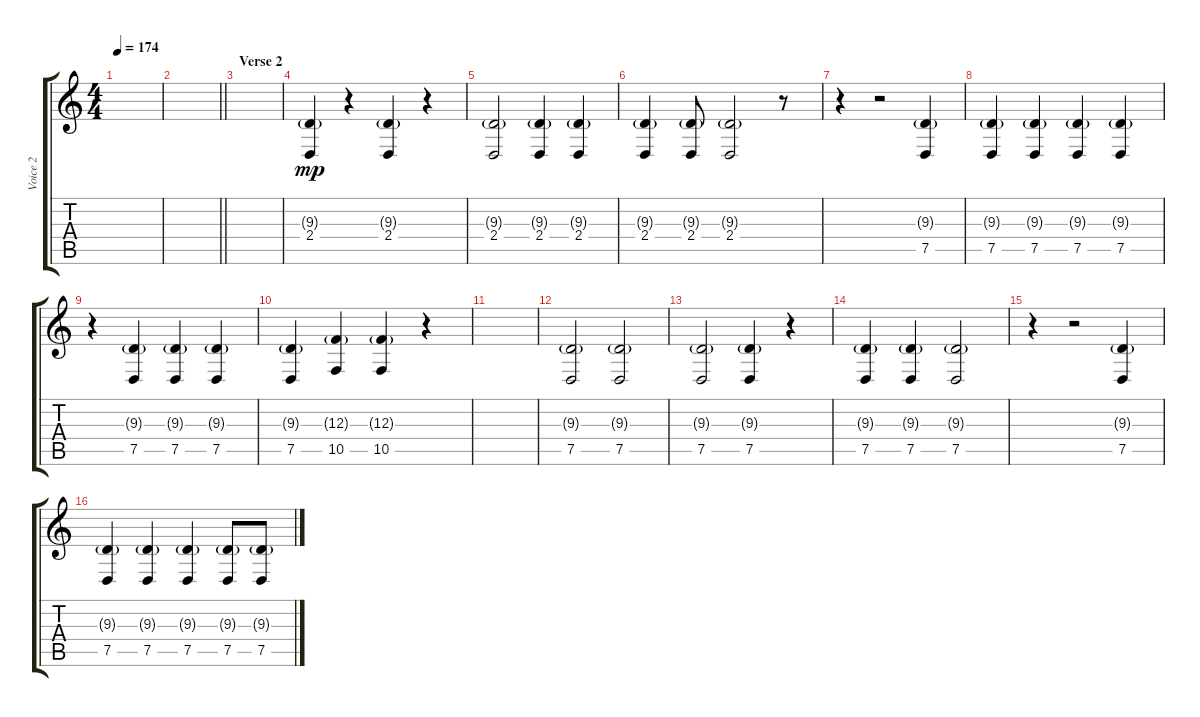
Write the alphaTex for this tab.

\track ("Voice 2" "Voice 2") {instrument lead2sawtooth}
\staff {score tabs}
\tuning (D4 A3 F3 C3 G2 C2) {hide}
\ts (4 4)
\tempo 174
\clef g2
\ks c
|
\barLineRight lightlight
|
\section ("" "Verse 2")
|
(9.3{g} 2.4).4{dy mp} r.4 (9.3{g} 2.4).4 r.4 |
(9.3{g} 2.4).2 (9.3{g} 2.4).4 (9.3{g} 2.4).4 |
(9.3{g} 2.4).4 (9.3{g} 2.4).8 (9.3{g} 2.4).2 r.8 |
r.4 r.2 (9.3{g} 7.5).4 |
(9.3{g} 7.5).4 (9.3{g} 7.5).4 (9.3{g} 7.5).4 (9.3{g} 7.5).4 |
r.4 (9.3{g} 7.5).4 (9.3{g} 7.5).4 (9.3{g} 7.5).4 |
(9.3{g} 7.5).4 (12.3{g} 10.5).4 (12.3{g} 10.5).4 r.4 |
|
(9.3{g} 7.5).2 (9.3{g} 7.5).2 |
(9.3{g} 7.5).2 (9.3{g} 7.5).4 r.4 |
(9.3{g} 7.5).4 (9.3{g} 7.5).4 (9.3{g} 7.5).2 |
r.4 r.2 (9.3{g} 7.5).4 |
(9.3{g} 7.5).4 (9.3{g} 7.5).4 (9.3{g} 7.5).4 (9.3{g} 7.5).8 (9.3{g} 7.5).8
